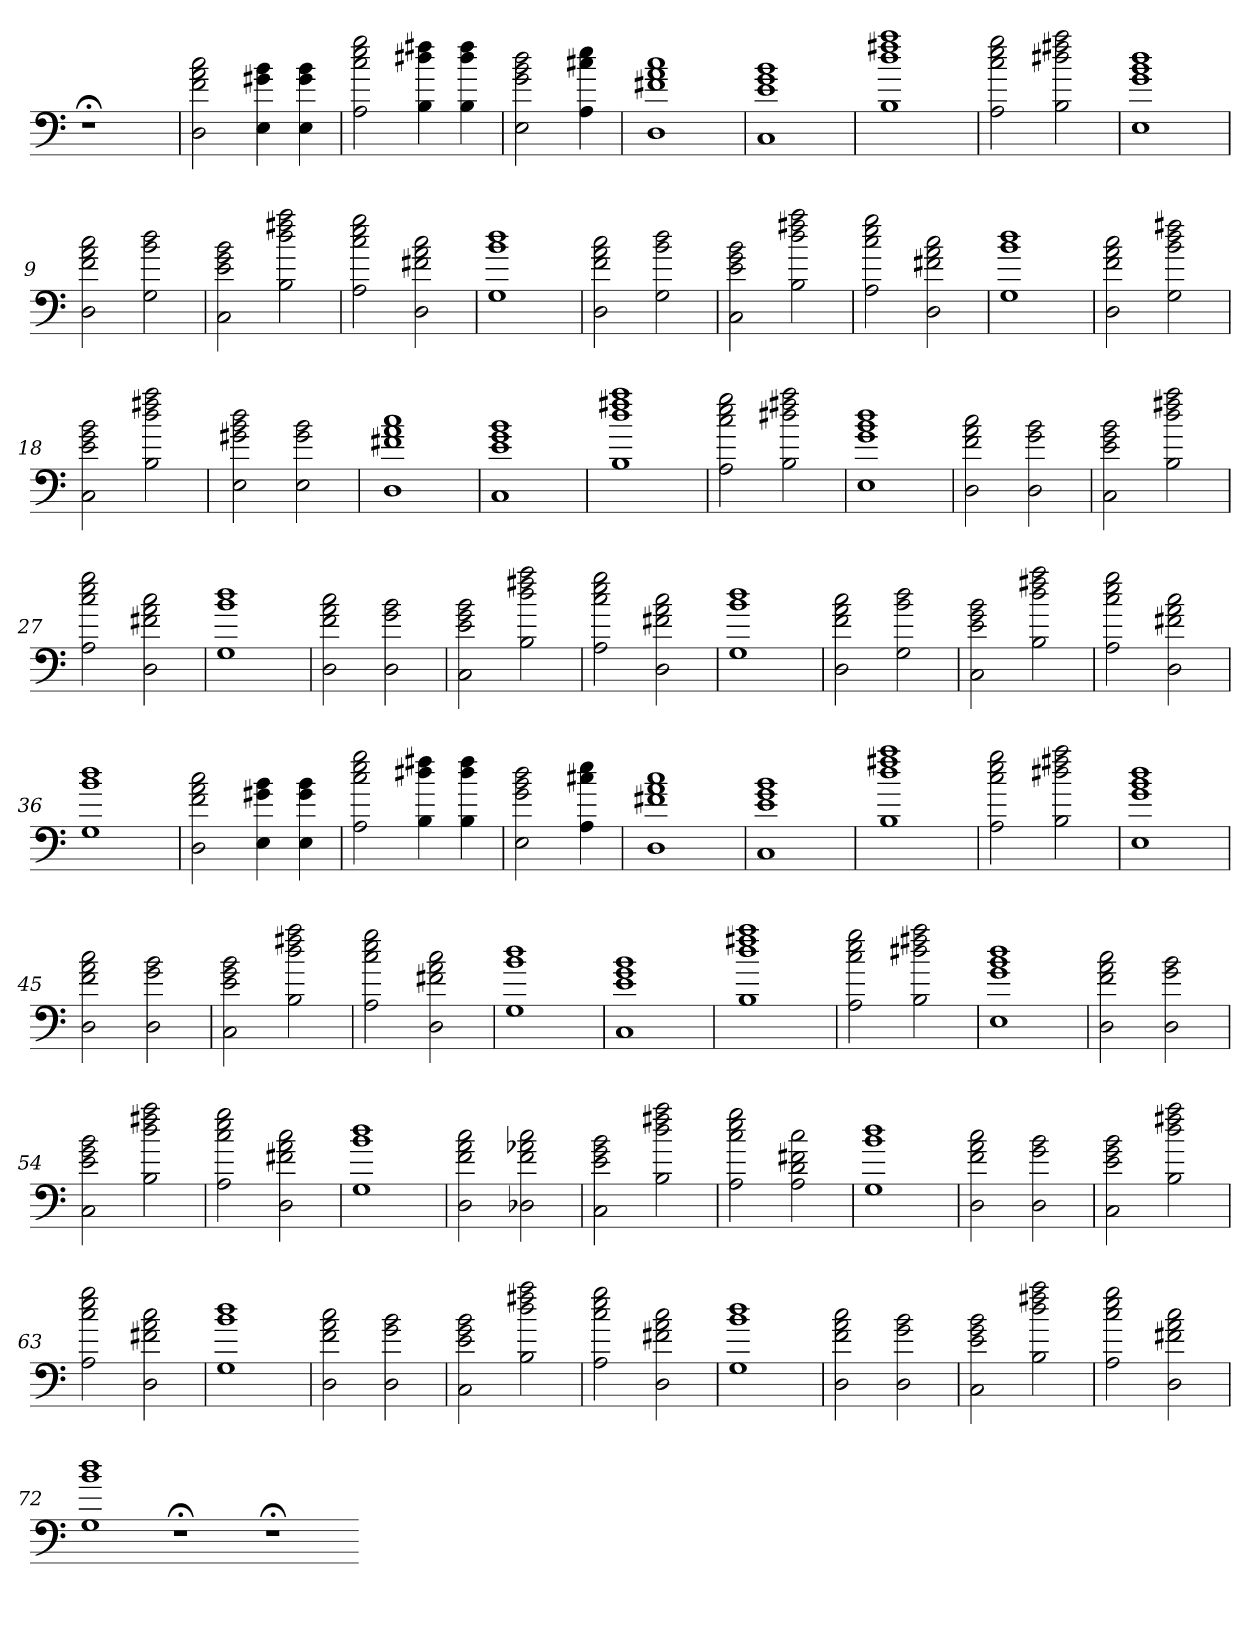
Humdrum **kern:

**kern
*part1
*staff1
=
1r;<
=1
2D 2f 2a 2cc
4E 4g#X 4b
4E 4g# 4b
=2
2A 2cc 2ee 2gg
4B 4dd#X 4ff#X
4B 4dd# 4ff#
=3
2E 2g 2b 2dd
4A 4cc#X 4ee
=4
1D 1f#X 1a 1cc
=5
1C 1e 1g 1b
=6
1B 1dd 1ff#X 1aa
=7
2A 2cc 2ee 2gg
2B 2dd#X 2ff#X 2aa
=8
1E 1g 1b 1dd
=9
2D 2f 2a 2cc
2G 2b 2dd
=10
2C 2e 2g 2b
2B 2dd 2ff#X 2aa
=11
2A 2cc 2ee 2gg
2D 2f#X 2a 2cc
=12
1G 1b 1dd
=13
2D 2f 2a 2cc
2G 2b 2dd
=14
2C 2e 2g 2b
2B 2dd 2ff#X 2aa
=15
2A 2cc 2ee 2gg
2D 2f#X 2a 2cc
=16
1G 1b 1dd
=17
2D 2f 2a 2cc
2G 2b 2dd 2ff#X
=18
2C 2e 2g 2b
2B 2dd 2ff#X 2aa
=19
2E 2g#X 2b 2dd
2E 2g# 2b
=20
1D 1f#X 1a 1cc
=21
1C 1e 1g 1b
=22
1B 1dd 1ff#X 1aa
=23
2A 2cc 2ee 2gg
2B 2dd#X 2ff#X 2aa
=24
1E 1g 1b 1dd
=25
2D 2f 2a 2cc
2D 2g 2b
=26
2C 2e 2g 2b
2B 2dd 2ff#X 2aa
=27
2A 2cc 2ee 2gg
2D 2f#X 2a 2cc
=28
1G 1b 1dd
=29
2D 2f 2a 2cc
2D 2g 2b
=30
2C 2e 2g 2b
2B 2dd 2ff#X 2aa
=31
2A 2cc 2ee 2gg
2D 2f#X 2a 2cc
=32
1G 1b 1dd
=33
2D 2f 2a 2cc
2G 2b 2dd
=34
2C 2e 2g 2b
2B 2dd 2ff#X 2aa
=35
2A 2cc 2ee 2gg
2D 2f#X 2a 2cc
=36
1G 1b 1dd
=37
2D 2f 2a 2cc
4E 4g#X 4b
4E 4g# 4b
=38
2A 2cc 2ee 2gg
4B 4dd#X 4ff#X
4B 4dd# 4ff#
=39
2E 2g 2b 2dd
4A 4cc#X 4ee
=40
1D 1f#X 1a 1cc
=41
1C 1e 1g 1b
=42
1B 1dd 1ff#X 1aa
=43
2A 2cc 2ee 2gg
2B 2dd#X 2ff#X 2aa
=44
1E 1g 1b 1dd
=45
2D 2f 2a 2cc
2D 2g 2b
=46
2C 2e 2g 2b
2B 2dd 2ff#X 2aa
=47
2A 2cc 2ee 2gg
2D 2f#X 2a 2cc
=48
1G 1b 1dd
=49
1C 1e 1g 1b
=50
1B 1dd 1ff#X 1aa
=51
2A 2cc 2ee 2gg
2B 2dd#X 2ff#X 2aa
=52
1E 1g 1b 1dd
=53
2D 2f 2a 2cc
2D 2g 2b
=54
2C 2e 2g 2b
2B 2dd 2ff#X 2aa
=55
2A 2cc 2ee 2gg
2D 2f#X 2a 2cc
=56
1G 1b 1dd
=57
2D 2f 2a 2cc
2D-X 2f 2a-X 2cc
=58
2C 2e 2g 2b
2B 2dd 2ff#X 2aa
=59
2A 2cc 2ee 2gg
2A 2d 2f#X 2cc
=60
1G 1b 1dd
=61
2D 2f 2a 2cc
2D 2g 2b
=62
2C 2e 2g 2b
2B 2dd 2ff#X 2aa
=63
2A 2cc 2ee 2gg
2D 2f#X 2a 2cc
=64
1G 1b 1dd
=65
2D 2f 2a 2cc
2D 2g 2b
=66
2C 2e 2g 2b
2B 2dd 2ff#X 2aa
=67
2A 2cc 2ee 2gg
2D 2f#X 2a 2cc
=68
1G 1b 1dd
=69
2D 2f 2a 2cc
2D 2g 2b
=70
2C 2e 2g 2b
2B 2dd 2ff#X 2aa
=71
2A 2cc 2ee 2gg
2D 2f#X 2a 2cc
=72
1G 1b 1dd
1r;<
1r;<
=-
*-
